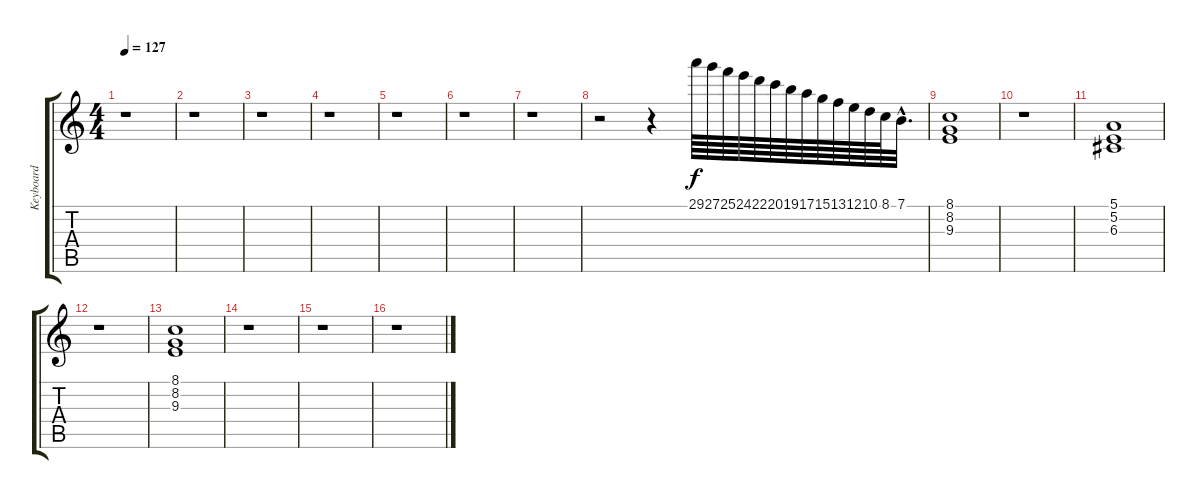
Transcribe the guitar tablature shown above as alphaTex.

\track ("Keyboard" "Keyboard") {instrument fx5brightness}
\staff {score tabs}
\tuning (E4 B3 G3 D3 A2 E2) {hide}
\ts (4 4)
\tempo 127
\clef g2
\ks c
r.1{dy f} |
r.1 |
r.1 |
r.1 |
r.1 |
r.1 |
r.1 |
r.2 r.4 29.1.64{volume 14 instrument acousticgrandpiano} 27.1.64 25.1.64 24.1.64 22.1.64 20.1.64 19.1.64 17.1.64 15.1.64 13.1.64 12.1.64 10.1.64 8.1.64 7.1{hac}.32{d} |
(8.1 8.2 9.3).1{volume 9 instrument fx5brightness} |
r.1 |
(5.1 5.2 6.3).1 |
r.1 |
(8.1 8.2 9.3).1 |
r.1 |
r.1 |
r.1
